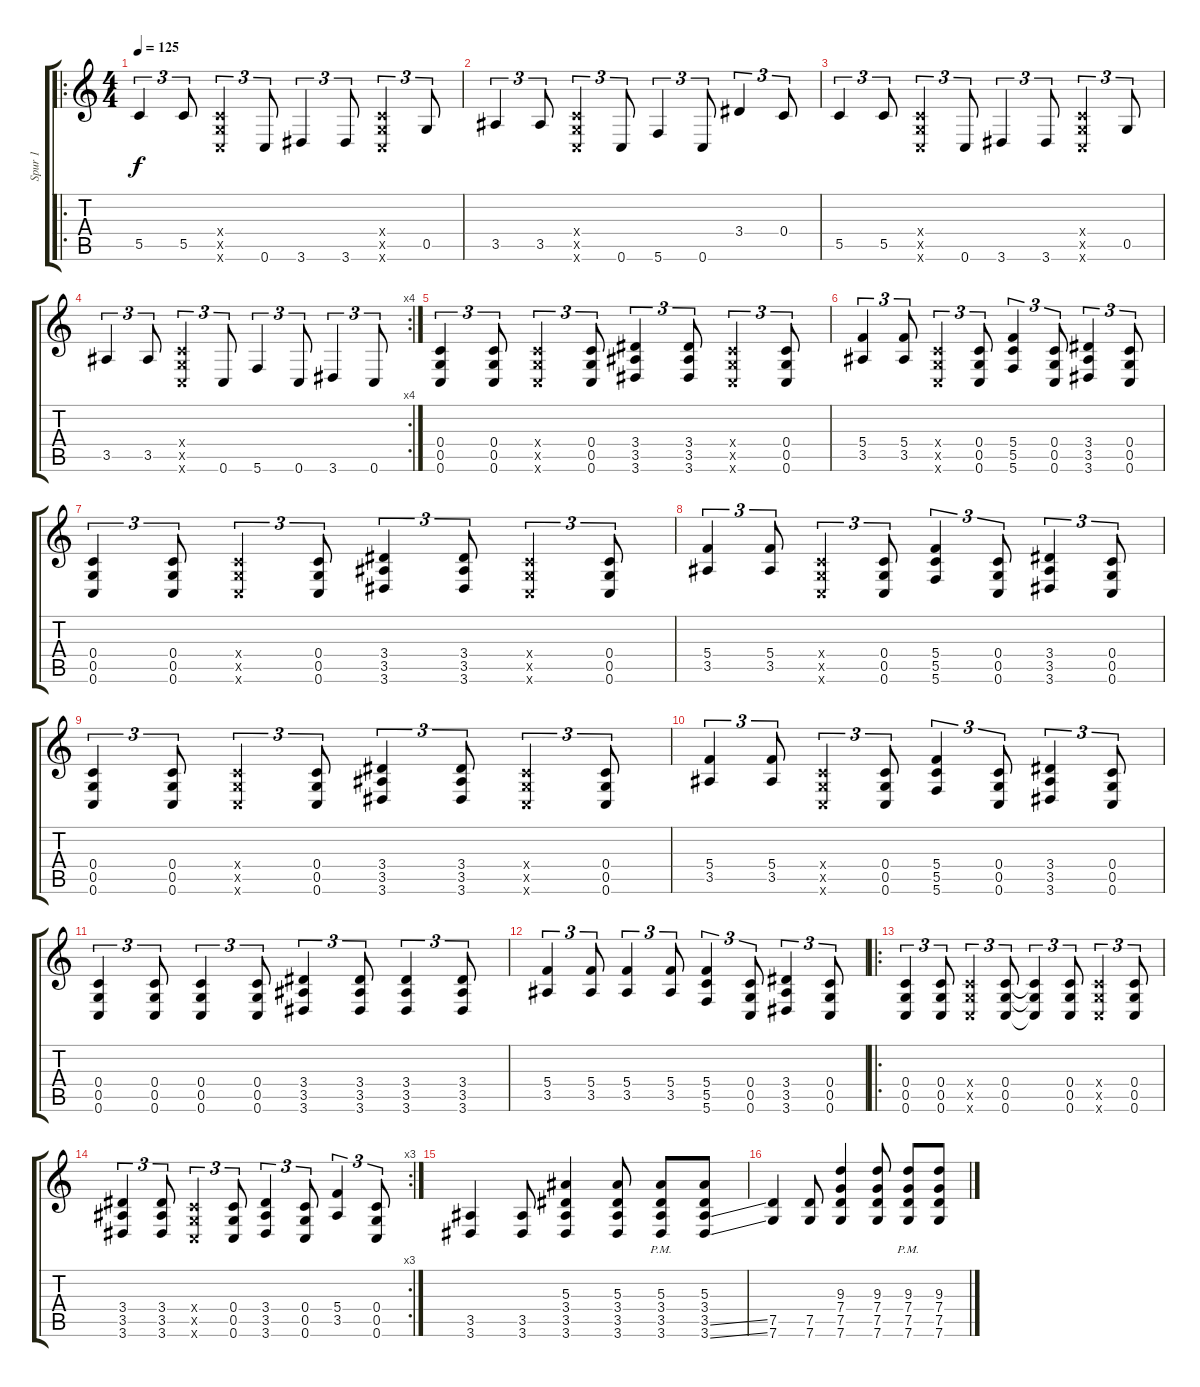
\track ("Spur 1" "Spur 1") {instrument acousticguitarsteel}
\staff {score tabs}
\tuning (D4 A3 F3 C3 G2 C2) {hide}
\ro
\ts (4 4)
\tempo 125
\clef g2
\ks c
5.5.4{tu (3 2) dy f} 5.5.8{tu (3 2)} (0.4{x} 0.5{x} 0.6{x}).4{tu (3 2)} 0.6.8{tu (3 2)} 3.6.4{tu (3 2)} 3.6.8{tu (3 2)} (0.4{x} 0.5{x} 0.6{x}).4{tu (3 2)} 0.5.8{tu (3 2)} |
3.5.4{tu (3 2)} 3.5.8{tu (3 2)} (0.4{x} 0.5{x} 0.6{x}).4{tu (3 2)} 0.6.8{tu (3 2)} 5.6.4{tu (3 2)} 0.6.8{tu (3 2)} 3.4.4{tu (3 2)} 0.4.8{tu (3 2)} |
5.5.4{tu (3 2)} 5.5.8{tu (3 2)} (0.4{x} 0.5{x} 0.6{x}).4{tu (3 2)} 0.6.8{tu (3 2)} 3.6.4{tu (3 2)} 3.6.8{tu (3 2)} (0.4{x} 0.5{x} 0.6{x}).4{tu (3 2)} 0.5.8{tu (3 2)} |
\rc 4
3.5.4{tu (3 2)} 3.5.8{tu (3 2)} (0.4{x} 0.5{x} 0.6{x}).4{tu (3 2)} 0.6.8{tu (3 2)} 5.6.4{tu (3 2)} 0.6.8{tu (3 2)} 3.6.4{tu (3 2)} 0.6.8{tu (3 2)} |
(0.4 0.5 0.6).4{tu (3 2)} (0.4 0.5 0.6).8{tu (3 2)} (0.4{x} 0.5{x} 0.6{x}).4{tu (3 2)} (0.4 0.5 0.6).8{tu (3 2)} (3.4 3.5 3.6).4{tu (3 2)} (3.4 3.5 3.6).8{tu (3 2)} (0.4{x} 0.5{x} 0.6{x}).4{tu (3 2)} (0.4 0.5 0.6).8{tu (3 2)} |
(5.4 3.5).4{tu (3 2)} (5.4 3.5).8{tu (3 2)} (0.4{x} 0.5{x} 0.6{x}).4{tu (3 2)} (0.4 0.5 0.6).8{tu (3 2)} (5.4 5.5 5.6).4{tu (3 2)} (0.4 0.5 0.6).8{tu (3 2)} (3.4 3.5 3.6).4{tu (3 2)} (0.4 0.5 0.6).8{tu (3 2)} |
(0.4 0.5 0.6).4{tu (3 2)} (0.4 0.5 0.6).8{tu (3 2)} (0.4{x} 0.5{x} 0.6{x}).4{tu (3 2)} (0.4 0.5 0.6).8{tu (3 2)} (3.4 3.5 3.6).4{tu (3 2)} (3.4 3.5 3.6).8{tu (3 2)} (0.4{x} 0.5{x} 0.6{x}).4{tu (3 2)} (0.4 0.5 0.6).8{tu (3 2)} |
(5.4 3.5).4{tu (3 2)} (5.4 3.5).8{tu (3 2)} (0.4{x} 0.5{x} 0.6{x}).4{tu (3 2)} (0.4 0.5 0.6).8{tu (3 2)} (5.4 5.5 5.6).4{tu (3 2)} (0.4 0.5 0.6).8{tu (3 2)} (3.4 3.5 3.6).4{tu (3 2)} (0.4 0.5 0.6).8{tu (3 2)} |
(0.4 0.5 0.6).4{tu (3 2)} (0.4 0.5 0.6).8{tu (3 2)} (0.4{x} 0.5{x} 0.6{x}).4{tu (3 2)} (0.4 0.5 0.6).8{tu (3 2)} (3.4 3.5 3.6).4{tu (3 2)} (3.4 3.5 3.6).8{tu (3 2)} (0.4{x} 0.5{x} 0.6{x}).4{tu (3 2)} (0.4 0.5 0.6).8{tu (3 2)} |
(5.4 3.5).4{tu (3 2)} (5.4 3.5).8{tu (3 2)} (0.4{x} 0.5{x} 0.6{x}).4{tu (3 2)} (0.4 0.5 0.6).8{tu (3 2)} (5.4 5.5 5.6).4{tu (3 2)} (0.4 0.5 0.6).8{tu (3 2)} (3.4 3.5 3.6).4{tu (3 2)} (0.4 0.5 0.6).8{tu (3 2)} |
(0.4 0.5 0.6).4{tu (3 2)} (0.4 0.5 0.6).8{tu (3 2)} (0.4 0.5 0.6).4{tu (3 2)} (0.4 0.5 0.6).8{tu (3 2)} (3.4 3.5 3.6).4{tu (3 2)} (3.4 3.5 3.6).8{tu (3 2)} (3.4 3.5 3.6).4{tu (3 2)} (3.4 3.5 3.6).8{tu (3 2)} |
(5.4 3.5).4{tu (3 2)} (5.4 3.5).8{tu (3 2)} (5.4 3.5).4{tu (3 2)} (5.4 3.5).8{tu (3 2)} (5.4 5.5 5.6).4{tu (3 2)} (0.4 0.5 0.6).8{tu (3 2)} (3.4 3.5 3.6).4{tu (3 2)} (0.4 0.5 0.6).8{tu (3 2)} |
\ro
(0.4 0.5 0.6).4{tu (3 2)} (0.4 0.5 0.6).8{tu (3 2)} (0.4{x} 0.5{x} 0.6{x}).4{tu (3 2)} (0.4 0.5 0.6).8{tu (3 2)} (0.4{t} 0.5{t} 0.6{t}).4{tu (3 2)} (0.4 0.5 0.6).8{tu (3 2)} (0.4{x} 0.5{x} 0.6{x}).4{tu (3 2)} (0.4 0.5 0.6).8{tu (3 2)} |
\rc 3
(3.4 3.5 3.6).4{tu (3 2)} (3.4 3.5 3.6).8{tu (3 2)} (0.4{x} 0.5{x} 0.6{x}).4{tu (3 2)} (0.4 0.5 0.6).8{tu (3 2)} (3.4 3.5 3.6).4{tu (3 2)} (0.4 0.5 0.6).8{tu (3 2)} (5.4 3.5).4{tu (3 2)} (0.4 0.5 0.6).8{tu (3 2)} |
(3.5 3.6).4 (3.5 3.6).8 (5.3 3.4 3.5 3.6).4 (5.3 3.4 3.5 3.6).8 (5.3{pm} 3.4{pm} 3.5{pm} 3.6{pm}).8 (5.3 3.4 3.5{ss} 3.6{ss}).8 |
(7.5 7.6).4 (7.5 7.6).8 (9.3 7.4 7.5 7.6).4 (9.3 7.4 7.5 7.6).8 (9.3{pm} 7.4{pm} 7.5{pm} 7.6{pm}).8 (9.3{ss} 7.4 7.5 7.6).8
